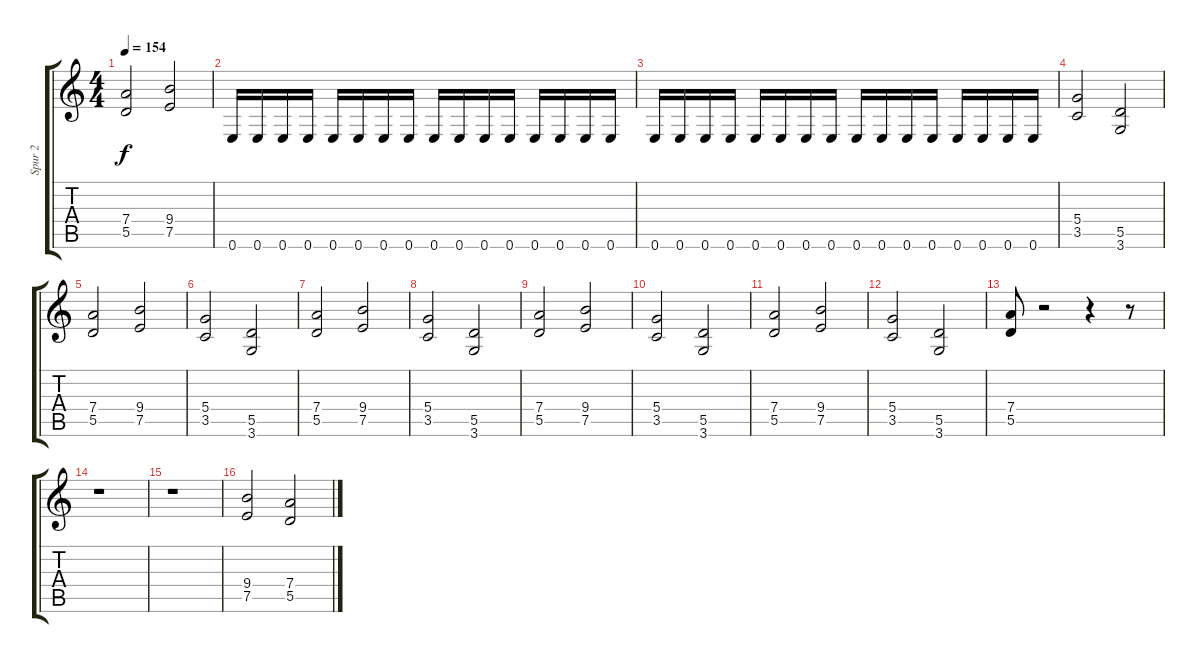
\track ("Spur 2" "Spur 2") {instrument electricbassfinger}
\staff {score tabs}
\tuning (E4 B3 G3 D3 A2 E2) {hide}
\ts (4 4)
\tempo 154
\clef g2
\ks c
(7.4 5.5).2{dy f} (9.4 7.5).2 |
0.6.16 0.6.16 0.6.16 0.6.16 0.6.16 0.6.16 0.6.16 0.6.16 0.6.16 0.6.16 0.6.16 0.6.16 0.6.16 0.6.16 0.6.16 0.6.16 |
0.6.16 0.6.16 0.6.16 0.6.16 0.6.16 0.6.16 0.6.16 0.6.16 0.6.16 0.6.16 0.6.16 0.6.16 0.6.16 0.6.16 0.6.16 0.6.16 |
(5.4 3.5).2 (5.5 3.6).2 |
(7.4 5.5).2 (9.4 7.5).2 |
(5.4 3.5).2 (5.5 3.6).2 |
(7.4 5.5).2 (9.4 7.5).2 |
(5.4 3.5).2 (5.5 3.6).2 |
(7.4 5.5).2 (9.4 7.5).2 |
(5.4 3.5).2 (5.5 3.6).2 |
(7.4 5.5).2 (9.4 7.5).2 |
(5.4 3.5).2 (5.5 3.6).2 |
(7.4 5.5).8 r.2 r.4 r.8 |
r.1 |
r.1 |
(9.4 7.5).2 (7.4 5.5).2
